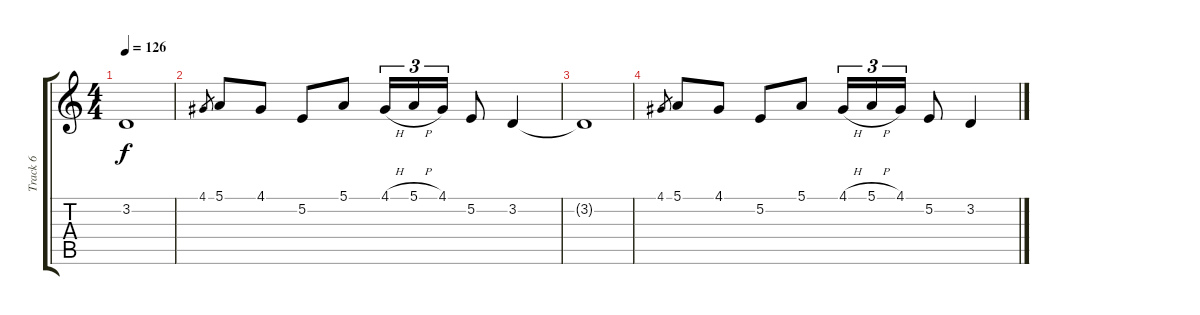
\track ("Track 6" "Track 6") {instrument fx4atmosphere}
\staff {score tabs}
\tuning (E4 B3 G3 D3 A2 E2) {hide}
\ts (4 4)
\tempo 126
\clef g2
\ks c
3.2{t}.1{dy f} |
4.1.8{gr} 5.1.8 4.1.8 5.2.8 5.1.8 4.1{h}.16{tu (3 2)} 5.1{h}.16{tu (3 2)} 4.1.16{tu (3 2)} 5.2.8 3.2.4 |
3.2{t}.1 |
4.1.8{gr} 5.1.8 4.1.8 5.2.8 5.1.8 4.1{h}.16{tu (3 2)} 5.1{h}.16{tu (3 2)} 4.1.16{tu (3 2)} 5.2.8 3.2.4
